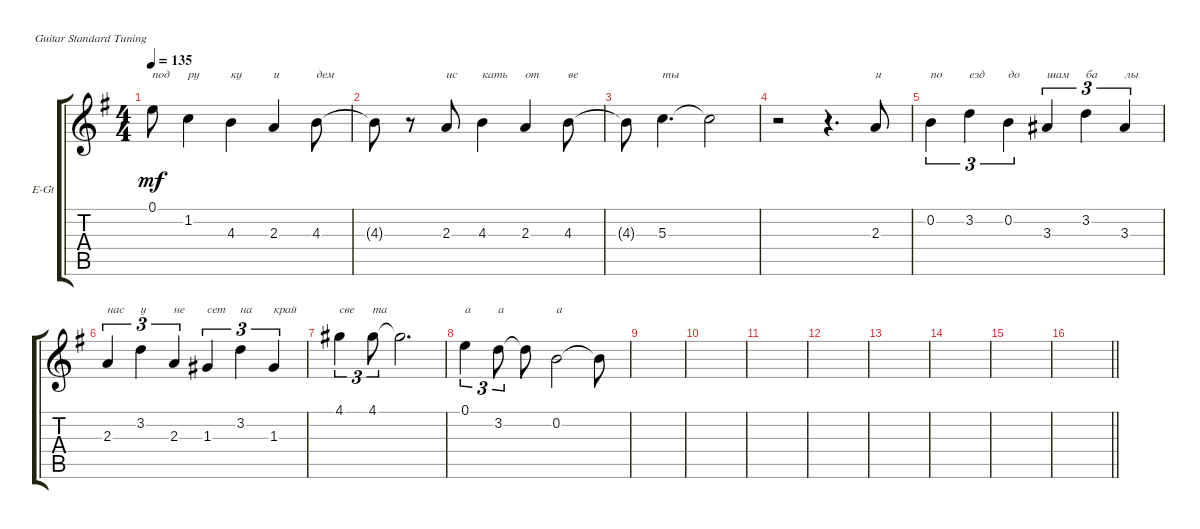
\bracketExtendMode groupsimilarinstruments
\firstSystemTrackNameOrientation horizontal
\otherSystemsTrackNameOrientation horizontal
\track ("vocal 2 (Artur Potemkin)" "E-Gt") {instrument electricguitarclean}
\staff {score tabs}
\tuning (E4 B3 G3 D3 A2 E2)
\ts (4 4)
\tempo 135
\clef g2
\scale
0.333333
\ks eminor
0.1.8{txt "под" dy mf} 1.2.4{txt "ру"} 4.3.4{txt "ку"} 2.3.4{txt "и"} 4.3.8{txt "дем"} |
\scale
0.333333 4.3{t}.8 r.8 2.3.8{txt "ис"} 4.3.4{txt "кать"} 2.3.4{txt "от"} 4.3.8{txt "ве"} |
\scale
0.333333 4.3{t}.8 5.3.4{d txt "ты"} 5.3{t}.2 |
\scale
0.333333 r.2 r.4{d} 2.3.8{txt "и"} |
\scale
0.333333 0.2.4{tu (3 2) txt "по"} 3.2.4{tu (3 2) txt "езд"} 0.2.4{tu (3 2) txt "до"} 3.3.4{tu (3 2) txt "шам"} 3.2.4{tu (3 2) txt "ба"} 3.3.4{tu (3 2) txt "лы"} |
\scale
0.333333 2.3.4{tu (3 2) txt "нас"} 3.2.4{tu (3 2) txt "у"} 2.3.4{tu (3 2) txt "не"} 1.3.4{tu (3 2) txt "сет"} 3.2.4{tu (3 2) txt "на"} 1.3.4{tu (3 2) txt "край"} |
\scale
0.333333 4.1.4{tu (3 2) txt "све"} 4.1.8{tu (3 2) txt "та"} 4.1{t}.2{d} |
\scale
0.333333 0.1.4{tu (3 2) txt "а"} 3.2.8{tu (3 2) txt "а"} 3.2{t}.8 0.2.2{txt "а"} 0.2{t}.8 |
\scale
0.333333 |
\scale
0.333333 |
\scale
0.333333 |
\scale
0.333333 |
\scale
0.333333 |
\scale
0.333333 |
\scale
0.333333 |
\scale
0.333333
\barLineRight lightlight
